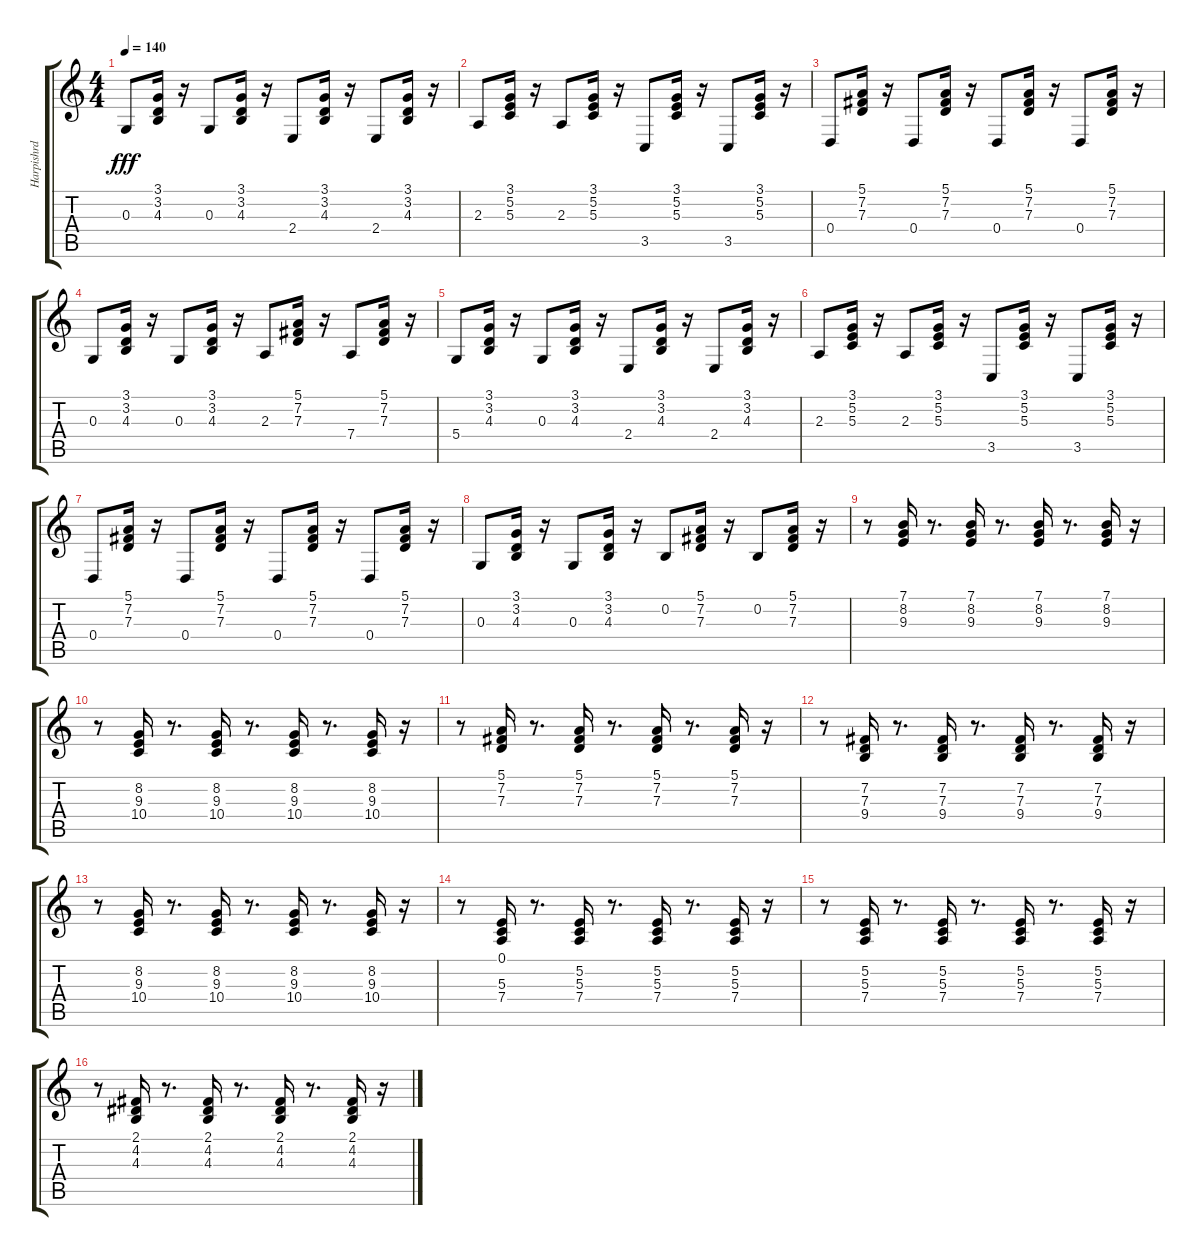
\track ("Harpishrd" "Harpishrd") {instrument harpsichord}
\staff {score tabs}
\tuning (E4 B3 G3 D3 A2 E2) {hide}
\ts (4 4)
\tempo 140
\clef g2
\ks c
0.3.8{dy fff} (3.1 3.2 4.3).16 r.16 0.3.8 (3.1 3.2 4.3).16 r.16 2.4.8 (3.1 3.2 4.3).16 r.16 2.4.8 (3.1 3.2 4.3).16 r.16 |
2.3.8 (3.1 5.2 5.3).16 r.16 2.3.8 (3.1 5.2 5.3).16 r.16 3.5.8 (3.1 5.2 5.3).16 r.16 3.5.8 (3.1 5.2 5.3).16 r.16 |
0.4.8 (5.1 7.2 7.3).16 r.16 0.4.8 (5.1 7.2 7.3).16 r.16 0.4.8 (5.1 7.2 7.3).16 r.16 0.4.8 (5.1 7.2 7.3).16 r.16 |
0.3.8 (3.1 3.2 4.3).16 r.16 0.3.8 (3.1 3.2 4.3).16 r.16 2.3.8 (5.1 7.2 7.3).16 r.16 7.4.8 (5.1 7.2 7.3).16 r.16 |
5.4.8 (3.1 3.2 4.3).16 r.16 0.3.8 (3.1 3.2 4.3).16 r.16 2.4.8 (3.1 3.2 4.3).16 r.16 2.4.8 (3.1 3.2 4.3).16 r.16 |
2.3.8 (3.1 5.2 5.3).16 r.16 2.3.8 (3.1 5.2 5.3).16 r.16 3.5.8 (3.1 5.2 5.3).16 r.16 3.5.8 (3.1 5.2 5.3).16 r.16 |
0.4.8 (5.1 7.2 7.3).16 r.16 0.4.8 (5.1 7.2 7.3).16 r.16 0.4.8 (5.1 7.2 7.3).16 r.16 0.4.8 (5.1 7.2 7.3).16 r.16 |
0.3.8 (3.1 3.2 4.3).16 r.16 0.3.8 (3.1 3.2 4.3).16 r.16 0.2.8 (5.1 7.2 7.3).16 r.16 0.2.8 (5.1 7.2 7.3).16 r.16 |
r.8 (7.1 8.2 9.3).16 r.8{d} (7.1 8.2 9.3).16 r.8{d} (7.1 8.2 9.3).16 r.8{d} (7.1 8.2 9.3).16 r.16 |
r.8 (8.2 9.3 10.4).16 r.8{d} (8.2 9.3 10.4).16 r.8{d} (8.2 9.3 10.4).16 r.8{d} (8.2 9.3 10.4).16 r.16 |
r.8 (5.1 7.2 7.3).16 r.8{d} (5.1 7.2 7.3).16 r.8{d} (5.1 7.2 7.3).16 r.8{d} (5.1 7.2 7.3).16 r.16 |
r.8 (7.2 7.3 9.4).16 r.8{d} (7.2 7.3 9.4).16 r.8{d} (7.2 7.3 9.4).16 r.8{d} (7.2 7.3 9.4).16 r.16 |
r.8 (8.2 9.3 10.4).16 r.8{d} (8.2 9.3 10.4).16 r.8{d} (8.2 9.3 10.4).16 r.8{d} (8.2 9.3 10.4).16 r.16 |
r.8 (0.1 5.3 7.4).16 r.8{d} (5.2 5.3 7.4).16 r.8{d} (5.2 5.3 7.4).16 r.8{d} (5.2 5.3 7.4).16 r.16 |
r.8 (5.2 5.3 7.4).16 r.8{d} (5.2 5.3 7.4).16 r.8{d} (5.2 5.3 7.4).16 r.8{d} (5.2 5.3 7.4).16 r.16 |
r.8 (2.1 4.2 4.3).16 r.8{d} (2.1 4.2 4.3).16 r.8{d} (2.1 4.2 4.3).16 r.8{d} (2.1 4.2 4.3).16 r.16
